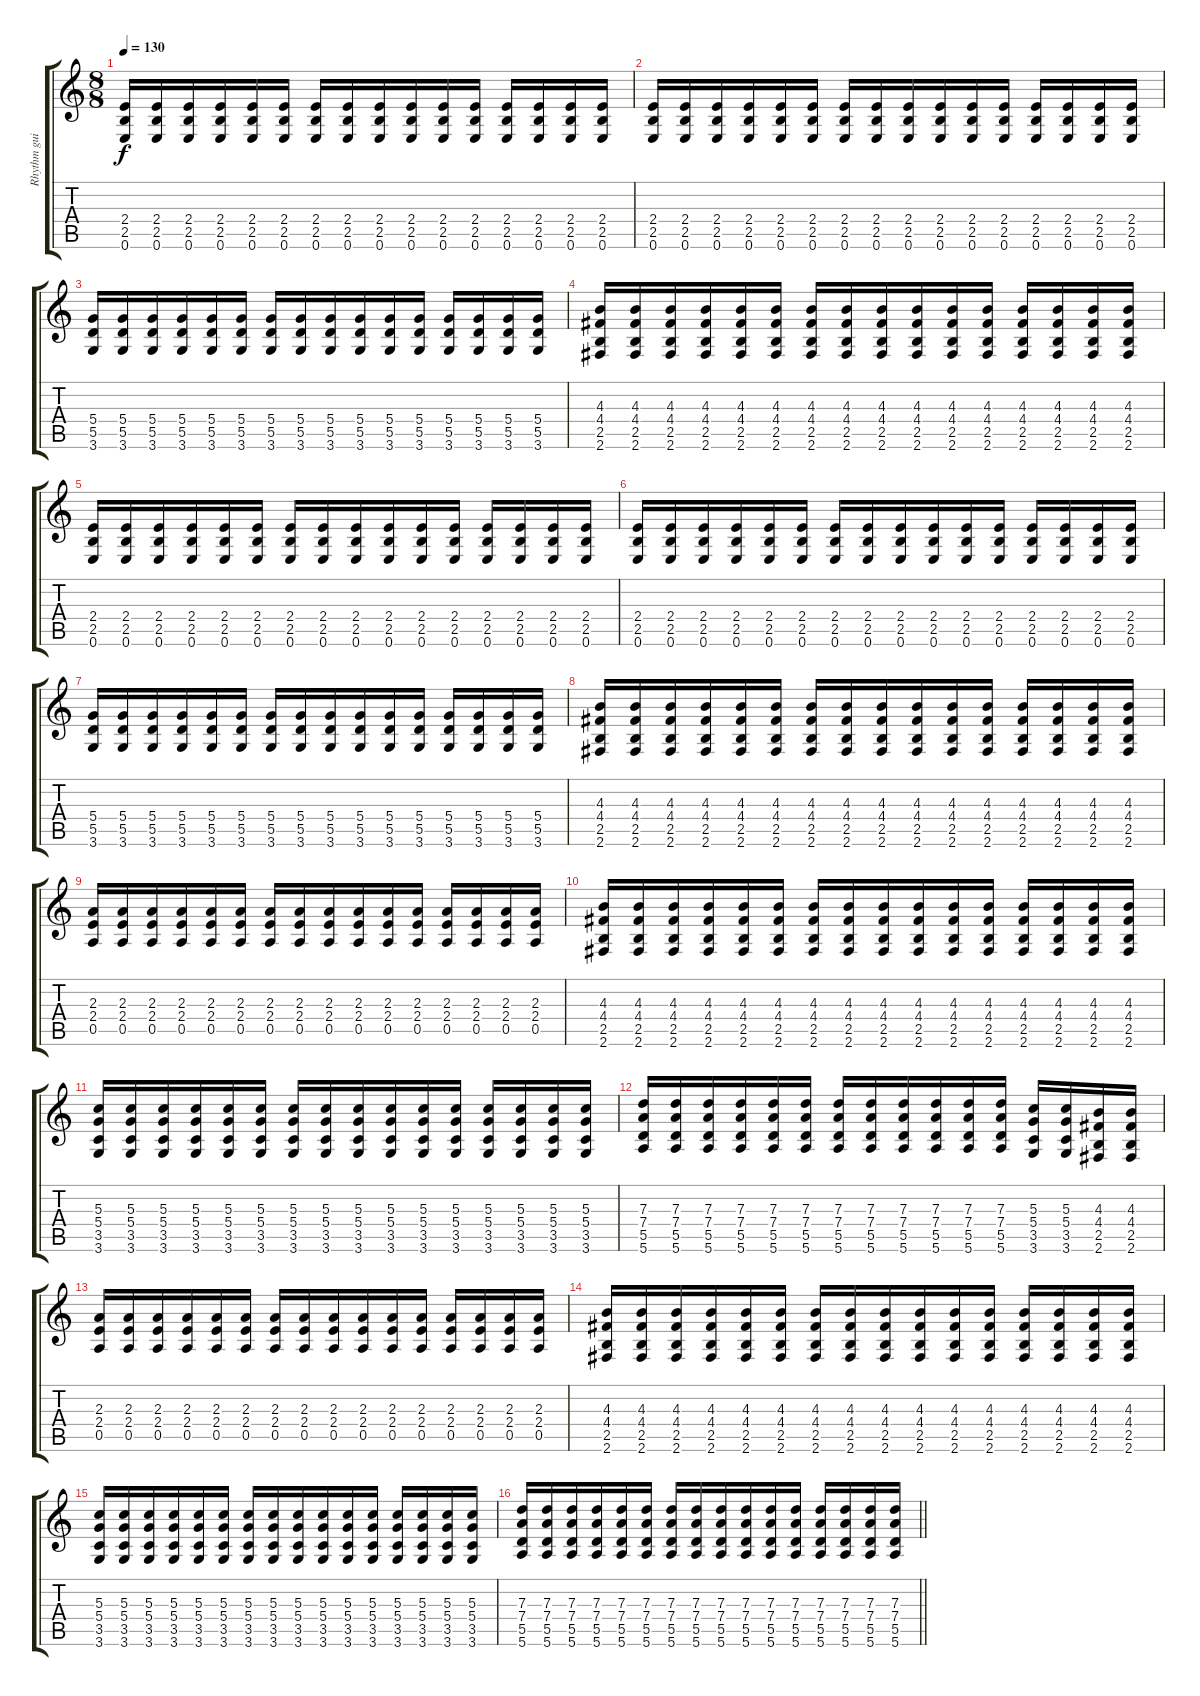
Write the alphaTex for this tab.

\track ("Rhythm guitar" "Rhythm gui") {instrument distortionguitar}
\staff {score tabs}
\tuning (E4 B3 G3 D3 A2 E2) {hide}
\ts (8 8)
\tempo 130
\clef g2
\ks c
(2.4 2.5 0.6).16{dy f} (2.4 2.5 0.6).16 (2.4 2.5 0.6).16 (2.4 2.5 0.6).16 (2.4 2.5 0.6).16 (2.4 2.5 0.6).16 (2.4 2.5 0.6).16 (2.4 2.5 0.6).16 (2.4 2.5 0.6).16 (2.4 2.5 0.6).16 (2.4 2.5 0.6).16 (2.4 2.5 0.6).16 (2.4 2.5 0.6).16 (2.4 2.5 0.6).16 (2.4 2.5 0.6).16 (2.4 2.5 0.6).16 |
(2.4 2.5 0.6).16 (2.4 2.5 0.6).16 (2.4 2.5 0.6).16 (2.4 2.5 0.6).16 (2.4 2.5 0.6).16 (2.4 2.5 0.6).16 (2.4 2.5 0.6).16 (2.4 2.5 0.6).16 (2.4 2.5 0.6).16 (2.4 2.5 0.6).16 (2.4 2.5 0.6).16 (2.4 2.5 0.6).16 (2.4 2.5 0.6).16 (2.4 2.5 0.6).16 (2.4 2.5 0.6).16 (2.4 2.5 0.6).16 |
(5.4 5.5 3.6).16 (5.4 5.5 3.6).16 (5.4 5.5 3.6).16 (5.4 5.5 3.6).16 (5.4 5.5 3.6).16 (5.4 5.5 3.6).16 (5.4 5.5 3.6).16 (5.4 5.5 3.6).16 (5.4 5.5 3.6).16 (5.4 5.5 3.6).16 (5.4 5.5 3.6).16 (5.4 5.5 3.6).16 (5.4 5.5 3.6).16 (5.4 5.5 3.6).16 (5.4 5.5 3.6).16 (5.4 5.5 3.6).16 |
(4.3 4.4 2.5 2.6).16 (4.3 4.4 2.5 2.6).16 (4.3 4.4 2.5 2.6).16 (4.3 4.4 2.5 2.6).16 (4.3 4.4 2.5 2.6).16 (4.3 4.4 2.5 2.6).16 (4.3 4.4 2.5 2.6).16 (4.3 4.4 2.5 2.6).16 (4.3 4.4 2.5 2.6).16 (4.3 4.4 2.5 2.6).16 (4.3 4.4 2.5 2.6).16 (4.3 4.4 2.5 2.6).16 (4.3 4.4 2.5 2.6).16 (4.3 4.4 2.5 2.6).16 (4.3 4.4 2.5 2.6).16 (4.3 4.4 2.5 2.6).16 |
(2.4 2.5 0.6).16 (2.4 2.5 0.6).16 (2.4 2.5 0.6).16 (2.4 2.5 0.6).16 (2.4 2.5 0.6).16 (2.4 2.5 0.6).16 (2.4 2.5 0.6).16 (2.4 2.5 0.6).16 (2.4 2.5 0.6).16 (2.4 2.5 0.6).16 (2.4 2.5 0.6).16 (2.4 2.5 0.6).16 (2.4 2.5 0.6).16 (2.4 2.5 0.6).16 (2.4 2.5 0.6).16 (2.4 2.5 0.6).16 |
(2.4 2.5 0.6).16 (2.4 2.5 0.6).16 (2.4 2.5 0.6).16 (2.4 2.5 0.6).16 (2.4 2.5 0.6).16 (2.4 2.5 0.6).16 (2.4 2.5 0.6).16 (2.4 2.5 0.6).16 (2.4 2.5 0.6).16 (2.4 2.5 0.6).16 (2.4 2.5 0.6).16 (2.4 2.5 0.6).16 (2.4 2.5 0.6).16 (2.4 2.5 0.6).16 (2.4 2.5 0.6).16 (2.4 2.5 0.6).16 |
(5.4 5.5 3.6).16 (5.4 5.5 3.6).16 (5.4 5.5 3.6).16 (5.4 5.5 3.6).16 (5.4 5.5 3.6).16 (5.4 5.5 3.6).16 (5.4 5.5 3.6).16 (5.4 5.5 3.6).16 (5.4 5.5 3.6).16 (5.4 5.5 3.6).16 (5.4 5.5 3.6).16 (5.4 5.5 3.6).16 (5.4 5.5 3.6).16 (5.4 5.5 3.6).16 (5.4 5.5 3.6).16 (5.4 5.5 3.6).16 |
(4.3 4.4 2.5 2.6).16 (4.3 4.4 2.5 2.6).16 (4.3 4.4 2.5 2.6).16 (4.3 4.4 2.5 2.6).16 (4.3 4.4 2.5 2.6).16 (4.3 4.4 2.5 2.6).16 (4.3 4.4 2.5 2.6).16 (4.3 4.4 2.5 2.6).16 (4.3 4.4 2.5 2.6).16 (4.3 4.4 2.5 2.6).16 (4.3 4.4 2.5 2.6).16 (4.3 4.4 2.5 2.6).16 (4.3 4.4 2.5 2.6).16 (4.3 4.4 2.5 2.6).16 (4.3 4.4 2.5 2.6).16 (4.3 4.4 2.5 2.6).16 |
(2.3 2.4 0.5).16 (2.3 2.4 0.5).16 (2.3 2.4 0.5).16 (2.3 2.4 0.5).16 (2.3 2.4 0.5).16 (2.3 2.4 0.5).16 (2.3 2.4 0.5).16 (2.3 2.4 0.5).16 (2.3 2.4 0.5).16 (2.3 2.4 0.5).16 (2.3 2.4 0.5).16 (2.3 2.4 0.5).16 (2.3 2.4 0.5).16 (2.3 2.4 0.5).16 (2.3 2.4 0.5).16 (2.3 2.4 0.5).16 |
(4.3 4.4 2.5 2.6).16 (4.3 4.4 2.5 2.6).16 (4.3 4.4 2.5 2.6).16 (4.3 4.4 2.5 2.6).16 (4.3 4.4 2.5 2.6).16 (4.3 4.4 2.5 2.6).16 (4.3 4.4 2.5 2.6).16 (4.3 4.4 2.5 2.6).16 (4.3 4.4 2.5 2.6).16 (4.3 4.4 2.5 2.6).16 (4.3 4.4 2.5 2.6).16 (4.3 4.4 2.5 2.6).16 (4.3 4.4 2.5 2.6).16 (4.3 4.4 2.5 2.6).16 (4.3 4.4 2.5 2.6).16 (4.3 4.4 2.5 2.6).16 |
(5.3 5.4 3.5 3.6).16 (5.3 5.4 3.5 3.6).16 (5.3 5.4 3.5 3.6).16 (5.3 5.4 3.5 3.6).16 (5.3 5.4 3.5 3.6).16 (5.3 5.4 3.5 3.6).16 (5.3 5.4 3.5 3.6).16 (5.3 5.4 3.5 3.6).16 (5.3 5.4 3.5 3.6).16 (5.3 5.4 3.5 3.6).16 (5.3 5.4 3.5 3.6).16 (5.3 5.4 3.5 3.6).16 (5.3 5.4 3.5 3.6).16 (5.3 5.4 3.5 3.6).16 (5.3 5.4 3.5 3.6).16 (5.3 5.4 3.5 3.6).16 |
(7.3 7.4 5.5 5.6).16 (7.3 7.4 5.5 5.6).16 (7.3 7.4 5.5 5.6).16 (7.3 7.4 5.5 5.6).16 (7.3 7.4 5.5 5.6).16 (7.3 7.4 5.5 5.6).16 (7.3 7.4 5.5 5.6).16 (7.3 7.4 5.5 5.6).16 (7.3 7.4 5.5 5.6).16 (7.3 7.4 5.5 5.6).16 (7.3 7.4 5.5 5.6).16 (7.3 7.4 5.5 5.6).16 (5.3 5.4 3.5 3.6).16 (5.3 5.4 3.5 3.6).16 (4.3 4.4 2.5 2.6).16 (4.3 4.4 2.5 2.6).16 |
(2.3 2.4 0.5).16 (2.3 2.4 0.5).16 (2.3 2.4 0.5).16 (2.3 2.4 0.5).16 (2.3 2.4 0.5).16 (2.3 2.4 0.5).16 (2.3 2.4 0.5).16 (2.3 2.4 0.5).16 (2.3 2.4 0.5).16 (2.3 2.4 0.5).16 (2.3 2.4 0.5).16 (2.3 2.4 0.5).16 (2.3 2.4 0.5).16 (2.3 2.4 0.5).16 (2.3 2.4 0.5).16 (2.3 2.4 0.5).16 |
(4.3 4.4 2.5 2.6).16 (4.3 4.4 2.5 2.6).16 (4.3 4.4 2.5 2.6).16 (4.3 4.4 2.5 2.6).16 (4.3 4.4 2.5 2.6).16 (4.3 4.4 2.5 2.6).16 (4.3 4.4 2.5 2.6).16 (4.3 4.4 2.5 2.6).16 (4.3 4.4 2.5 2.6).16 (4.3 4.4 2.5 2.6).16 (4.3 4.4 2.5 2.6).16 (4.3 4.4 2.5 2.6).16 (4.3 4.4 2.5 2.6).16 (4.3 4.4 2.5 2.6).16 (4.3 4.4 2.5 2.6).16 (4.3 4.4 2.5 2.6).16 |
(5.3 5.4 3.5 3.6).16 (5.3 5.4 3.5 3.6).16 (5.3 5.4 3.5 3.6).16 (5.3 5.4 3.5 3.6).16 (5.3 5.4 3.5 3.6).16 (5.3 5.4 3.5 3.6).16 (5.3 5.4 3.5 3.6).16 (5.3 5.4 3.5 3.6).16 (5.3 5.4 3.5 3.6).16 (5.3 5.4 3.5 3.6).16 (5.3 5.4 3.5 3.6).16 (5.3 5.4 3.5 3.6).16 (5.3 5.4 3.5 3.6).16 (5.3 5.4 3.5 3.6).16 (5.3 5.4 3.5 3.6).16 (5.3 5.4 3.5 3.6).16 |
\barLineRight lightlight
(7.3 7.4 5.5 5.6).16 (7.3 7.4 5.5 5.6).16 (7.3 7.4 5.5 5.6).16 (7.3 7.4 5.5 5.6).16 (7.3 7.4 5.5 5.6).16 (7.3 7.4 5.5 5.6).16 (7.3 7.4 5.5 5.6).16 (7.3 7.4 5.5 5.6).16 (7.3 7.4 5.5 5.6).16 (7.3 7.4 5.5 5.6).16 (7.3 7.4 5.5 5.6).16 (7.3 7.4 5.5 5.6).16 (7.3 7.4 5.5 5.6).16 (7.3 7.4 5.5 5.6).16 (7.3 7.4 5.5 5.6).16 (7.3 7.4 5.5 5.6).16
